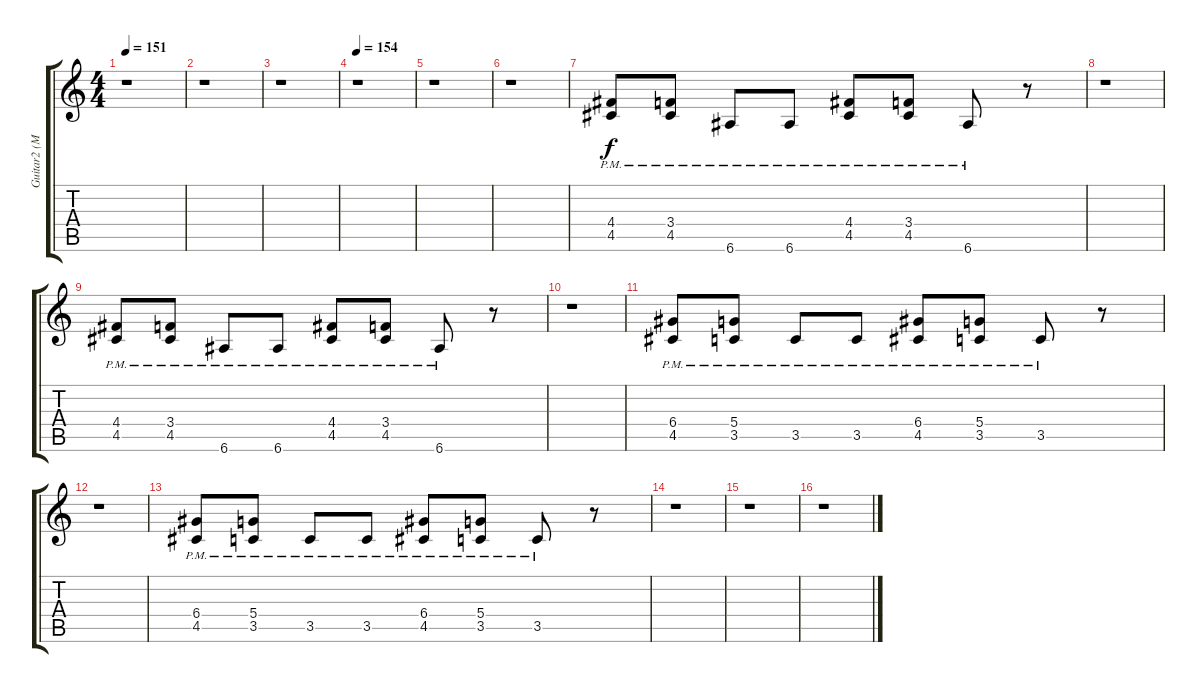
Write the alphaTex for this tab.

\track ("Guitar2 (May)" "Guitar2 (M") {instrument distortionguitar}
\staff {score tabs}
\tuning (E4 B3 G3 D3 A2 E2) {hide}
\ts (4 4)
\tempo 151
\clef g2
\ks c
r.1{dy f} |
r.1 |
r.1 |
\tempo 154
r.1 |
r.1 |
r.1 |
(4.4{pm} 4.5).8 (3.4{pm} 4.5).8 6.6{pm}.8 6.6{pm}.8 (4.4{pm} 4.5).8 (3.4{pm} 4.5).8 6.6{pm}.8 r.8 |
r.1 |
(4.4{pm} 4.5).8 (3.4{pm} 4.5).8 6.6{pm}.8 6.6{pm}.8 (4.4{pm} 4.5).8 (3.4{pm} 4.5).8 6.6{pm}.8 r.8 |
r.1 |
(6.4{pm} 4.5).8 (5.4{pm} 3.5).8 3.5{pm}.8 3.5{pm}.8 (6.4 4.5{pm}).8 (5.4 3.5{pm}).8 3.5{pm}.8 r.8 |
r.1 |
(6.4{pm} 4.5).8 (5.4{pm} 3.5).8 3.5{pm}.8 3.5{pm}.8 (6.4{pm} 4.5{pm}).8 (5.4{pm} 3.5{pm}).8 3.5{pm}.8 r.8 |
r.1 |
r.1 |
r.1
